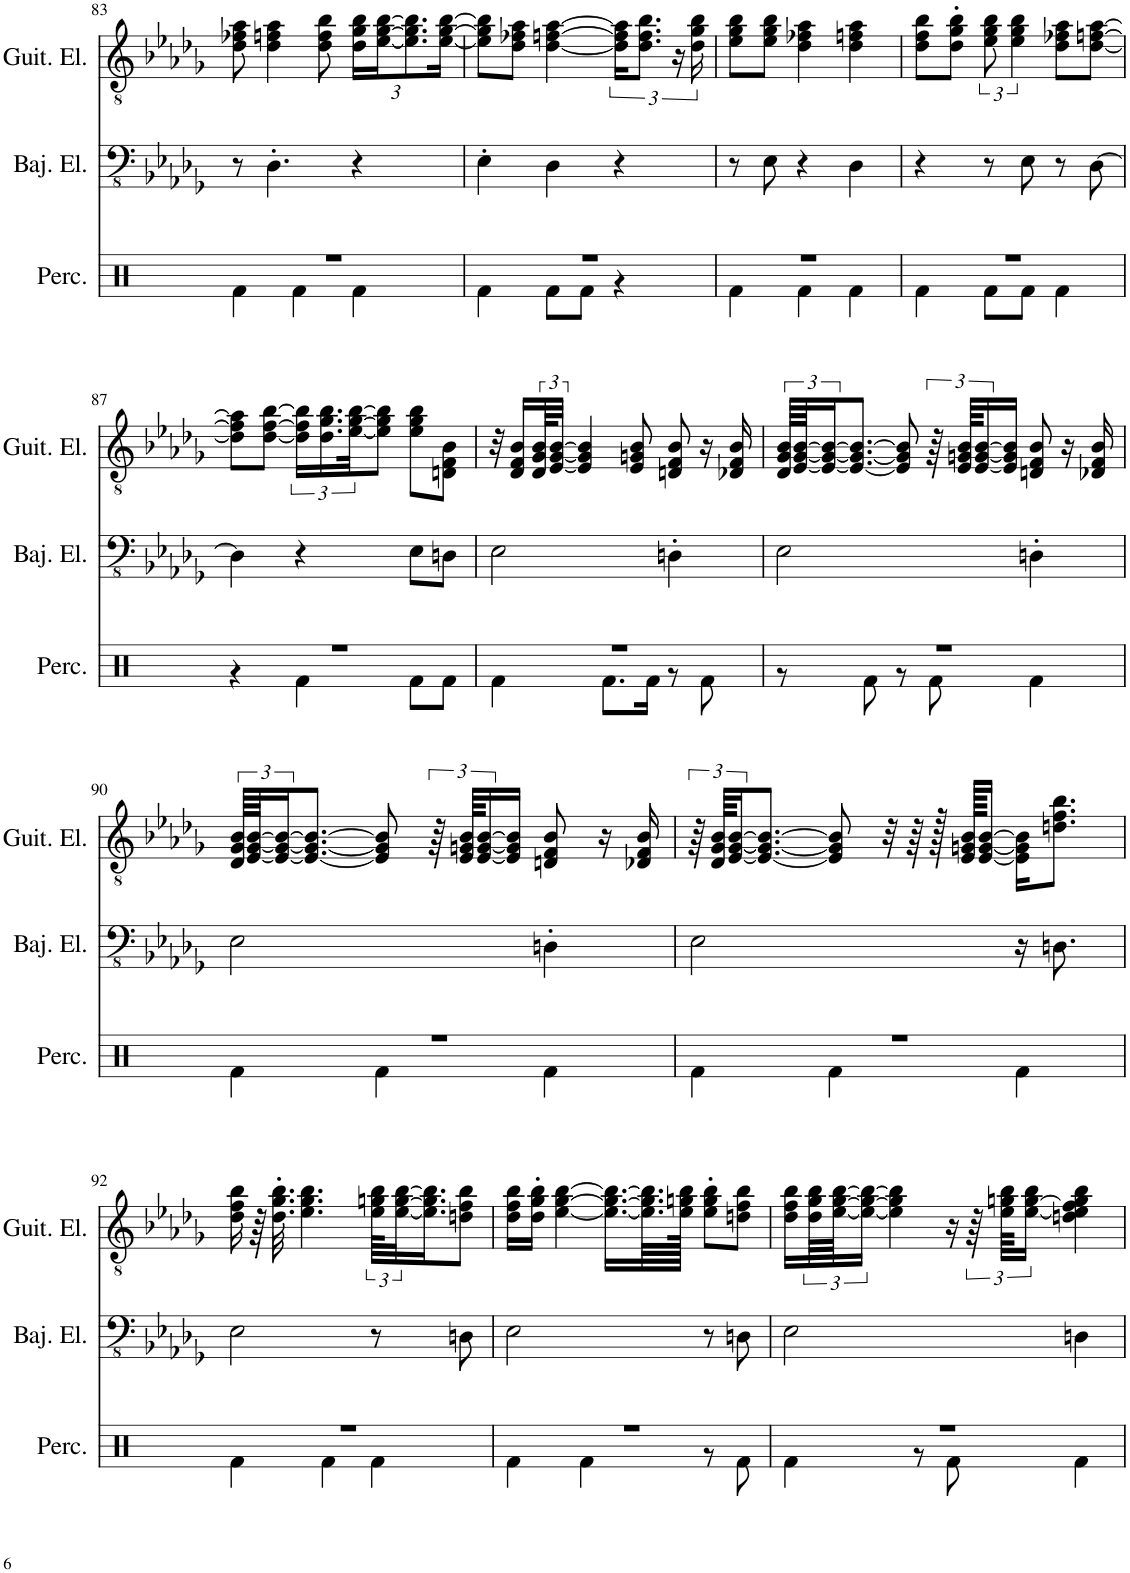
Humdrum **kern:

**kern	**kern	**kern
*part3	*part2	*part1
*staff3	*staff2	*staff1
*I"Set de percusión	*I"Bajo eléctrico	*I"Guitarra eléctrica
*I'Perc.	*I'Baj. El.	*I'Guit. El.
!!LO:PB:g=z
*clefX	*clefFv4	*clefGv2
*k[]	*k[b-e-a-d-g-]	*k[b-e-a-d-g-]
*M3/4	*M3/4	*M3/4
=83	=83	=83
*^	*	*
2.r	4Rf\	8r	8d-\ 8f-X\ 8a-\
.	.	4.DD-'\	4d-\ 4fn\ 4a-\
.	4Rf\	.	.
.	.	.	8d-\ 8f\ 8b-\
*	*	*	*Xbrackettup
.	4Rf\	4r	24d-\ 24g-\ 24b-\LL
.	.	.	[24e-\ [24g-\ [24b-\J
.	.	.	12.e-\] 12.g-\] 12.b-\]
.	.	.	[24e-\ [24g-\ [24b-\Jk
=84	=84	=84	=84
2.r	4Rf\	4EE-'\	8e-\] 8g-\] 8b-\]L
.	.	.	8d-\ 8f-X\ 8a-\J
.	8Rf\L	4DD-\	[4d-\ [4fn\ [4a-\
.	8Rf\J	.	.
*	*	*	*brackettup
.	4r	4r	24d-\] 24f\] 24a-\]KL
.	.	.	12.d-\ 12.f\ 12.b-\J
.	.	.	24r
.	.	.	24d-\ 24g-\ 24b-\
=85	=85	=85	=85
2.r	4Rf\	8r	8e-\ 8g-\ 8b-\L
.	.	8EE-\	8e-\ 8g-\ 8b-\J
.	4Rf\	4r	4d-\ 4f-X\ 4a-\
.	4Rf\	4DD-\	4d-\ 4fn\ 4a-\
=86	=86	=86	=86
2.r	4Rf\	4r	8d-\ 8f\ 8b-\L
.	.	.	8d-\' 8g-\' 8b-\'J
.	8Rf\L	8r	12e-\ 12g-\ 12b-\
.	.	.	6e-\ 6g-\ 6b-\
.	8Rf\J	8EE-\	.
.	4Rf\	8r	8d-\ 8f-X\ 8a-\L
.	.	[8DD-\	[8d-\ [8fn\ [8a-\J
!!LO:LB:g=z
=87	=87	=87	=87
2.r	4r	4DD-\]	8d-\] 8f\] 8a-\]L
.	.	.	[8d-\ [8f\ [8b-\J
.	4Rf\	4r	24d-\] 24f\] 24b-\]LL
.	.	.	24.d-\ 24.g-\ 24.b-\
.	.	.	[48e-\ [48g-\ [48b-\JK
.	.	.	8e-\] 8g-\] 8b-\]J
.	8Rf\L	8EE-\L	8e-\ 8g-\ 8b-\L
.	8Rf\J	8DDn\J	8Dn\ 8F\ 8B-\J
=88	=88	=88	=88
2.r	4Rf\	2EE-\	32r
.	.	.	16D-/ 16F/ 16B-/LL
.	.	.	96D-/ 96G-/ 96B-/KL
.	.	.	[48E-/ [48G-/ [48B-/JJJ
.	.	.	4E-/] 4G-/] 4B-/]
.	8.Rf\L	.	.
.	.	.	8E-/ 8Gn/ 8B-/
.	16Rf\Jk	.	.
.	8r	4DDn'\	8Dn/ 8F/ 8B-/
.	8Rf\	.	16r
.	.	.	16D-X/ 16F/ 16B-/
=89	=89	=89	=89
2.r	8r	2EE-\	96D-/ 96G-/ 96B-/LLLL
.	.	.	[96E-/ [96G-/ [96B-/JJ
.	.	.	24E-/_ 24G-/_ 24B-/_J
.	.	.	8.E-/_ 8.G-/_ 8.B-/_J
.	8Rf\	.	.
.	8r	.	8E-/] 8G-/] 8B-/]
.	8Rf\	.	96r
.	.	.	96E-/ 96Gn/ 96B-/KKLL
.	.	.	[24E-/ [24G/ [24B-/
.	.	.	16E-/] 16G/] 16B-/]JJ
.	4Rf\	4DDn'\	8Dn/ 8F/ 8B-/
.	.	.	16r
.	.	.	16D-X/ 16F/ 16B-/
!!LO:LB:g=z
=90	=90	=90	=90
2.r	4Rf\	2EE-\	96D-/ 96G-/ 96B-/LLLL
.	.	.	[96E-/ [96G-/ [96B-/JJ
.	.	.	24E-/_ 24G-/_ 24B-/_J
.	.	.	8.E-/_ 8.G-/_ 8.B-/_J
.	4Rf\	.	8E-/] 8G-/] 8B-/]
.	.	.	96r
.	.	.	96E-/ 96Gn/ 96B-/KKLL
.	.	.	[24E-/ [24G/ [24B-/
.	.	.	16E-/] 16G/] 16B-/]JJ
.	4Rf\	4DDn'\	8Dn/ 8F/ 8B-/
.	.	.	16r
.	.	.	16D-X/ 16F/ 16B-/
=91	=91	=91	=91
2.r	4Rf\	2EE-\	96r
.	.	.	96D-/ 96G-/ 96B-/KKLL
.	.	.	[24E-/ [24G-/ [24B-/J
.	.	.	8.E-/_ 8.G-/_ 8.B-/_J
.	4Rf\	.	8E-/] 8G-/] 8B-/]
.	.	.	32r
.	.	.	64r
.	.	.	128r
.	.	.	128E-/ 128Gn/ 128B-/KKKLL
.	.	.	[16E-/ [16G/ [16B-/JJ
.	4Rf\	16r	16E-\] 16G\] 16B-\]KL
.	.	8.DDn\	8.dn\ 8.f\ 8.b-\J
!!LO:LB:g=z
=92	=92	=92	=92
2.r	4Rf\	2EE-\	16d-\ 16f\ 16b-\
.	.	.	64r
.	.	.	32.d-\' 32.g-\' 32.b-\'
.	.	.	4.e-\ 4.g-\ 4.b-\
.	4Rf\	.	.
.	4Rf\	8r	96e-\ 96gn\ 96b-\KLLL
.	.	.	[48e-\ [48g\ [48b-\J
.	.	.	16.e-\] 16.g\] 16.b-\]J
.	.	8DDn\	8dn\ 8f\ 8b-\J
=93	=93	=93	=93
2.r	4Rf\	2EE-\	16d-\ 16f\ 16b-\LL
.	.	.	16d-\' 16g-\' 16b-\'JJ
.	.	.	[4e-\ [4g-\ [4b-\
.	4Rf\	.	.
.	.	.	16.e-\_ 16.g-\_ 16.b-\_LL
.	.	.	64.e-\] 64.g-\] 64.b-\]LL
.	.	.	128e-\ 128gn\ 128b-\JJJJk
.	8r	8r	8e-\' 8g\' 8b-\'L
.	8Rf\	8DDn\	8dn\ 8f\ 8b-\J
=94	=94	=94	=94
2.r	4Rf\	2EE-\	16d-\ 16f\ 16b-\LL
.	.	.	96d-\ 96g-\ 96b-\LL
.	.	.	[96e-\ [96g-\ [96b-\JJ
.	.	.	24e-\_ 24g-\_ 24b-\_JJ
.	.	.	4e-\] 4g-\] 4b-\]
.	8r	.	.
.	8Rf\	.	16r
.	.	.	96r
.	.	.	96e-\ 96gn\ 96b-\KKLL
.	.	.	[24e-\ [24g\ 24b-\JJ
.	4Rf\	4DDn\	4dn\ 4e-\] 4f\ 4g\] 4b-\
*v	*v	*	*
=	=	=
*-	*-	*-
